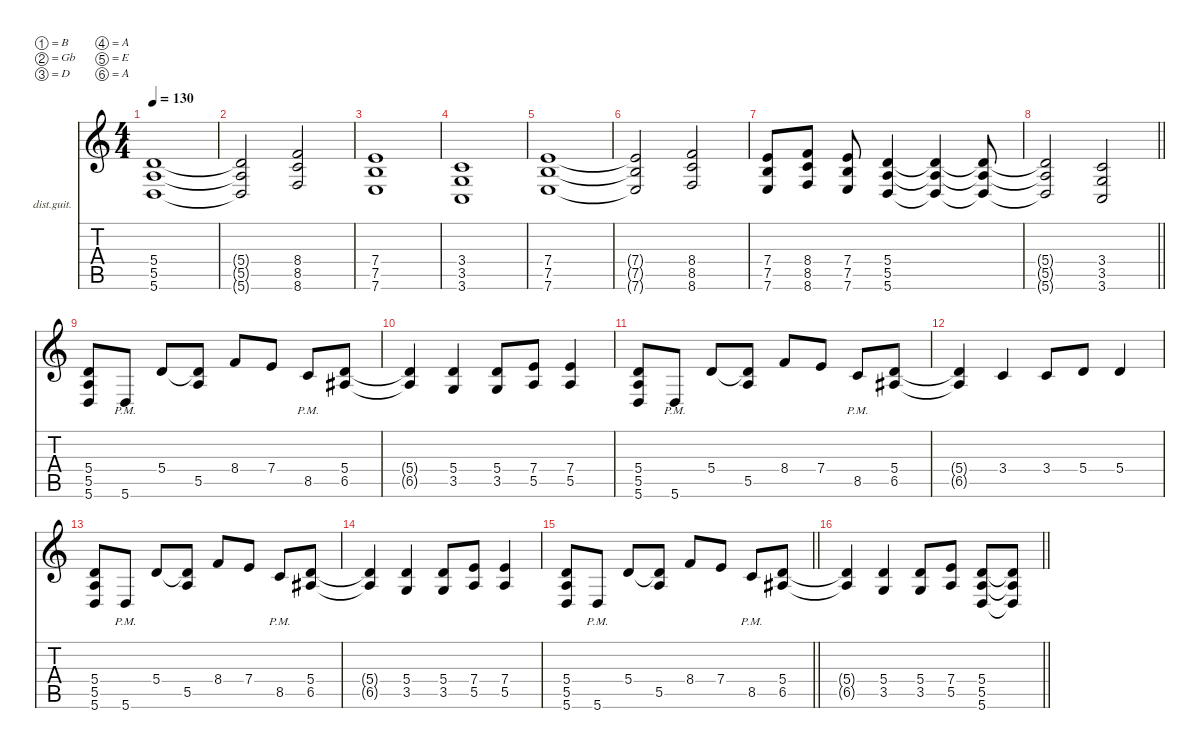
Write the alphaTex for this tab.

\defaultSystemsLayout 4
\hideDynamics
\bracketExtendMode nobrackets
\firstSystemTrackNameOrientation horizontal
\otherSystemsTrackNameOrientation horizontal
\track ("Rhythm" "dist.guit.") {instrument distortionguitar}
\staff {score tabs}
\tuning (B3 Gb3 D3 A2 E2 A1)
\ts (4 4)
\tempo 130
\clef g2
\ks c
(5.4 5.5 5.6).1{dy f beam Up} |
(5.4{t} 5.5{t} 5.6{t}).2{beam Up} (8.4 8.5 8.6).2{beam Up} |
(7.4 7.5 7.6).1{beam Up} |
(3.4 3.5 3.6).1{beam Up} |
(7.4 7.5 7.6).1{beam Up} |
(7.4{t} 7.5{t} 7.6{t}).2{beam Up} (8.4 8.5 8.6).2{beam Up} |
(7.4 7.5 7.6).8{beam Up} (8.4 8.5 8.6).8{beam Up} (7.4 7.5 7.6).8{beam Up} (5.4 5.5 5.6).4{beam Up} (5.4{t} 5.5{t} 5.6{t}).4{beam Up} (5.4{t} 5.5{t} 5.6{t}).8{beam Up} |
\barLineRight lightlight
(5.4{t} 5.5{t} 5.6{t}).2{beam Up} (3.4 3.5 3.6).2{beam Up} |
\section ("" "")
(5.4 5.5 5.6).8{beam Up} 5.6{pm}.8{beam Up} 5.4.8{beam Up} (5.4{t} 5.5).8{beam Up} 8.4.8{beam Up} 7.4.8{beam Up} 8.5{pm}.8{beam Up} (5.4 6.5{acc #}).8{beam Up} |
(5.4{t} 6.5{t acc #}).4{beam Up} (5.4 3.5).4{beam Up} (5.4 3.5).8{beam Up} (7.4 5.5).8{beam Up} (7.4 5.5).4{beam Up} |
(5.4 5.5 5.6).8{beam Up} 5.6{pm}.8{beam Up} 5.4.8{beam Up} (5.4{t} 5.5).8{beam Up} 8.4.8{beam Up} 7.4.8{beam Up} 8.5{pm}.8{beam Up} (5.4 6.5{acc #}).8{beam Up} |
(5.4{t} 6.5{t acc #}).4{beam Up} 3.4.4{beam Up} 3.4.8{beam Up} 5.4.8{beam Up} 5.4.4{beam Up} |
(5.4 5.5 5.6).8{beam Up} 5.6{pm}.8{beam Up} 5.4.8{beam Up} (5.4{t} 5.5).8{beam Up} 8.4.8{beam Up} 7.4.8{beam Up} 8.5{pm}.8{beam Up} (5.4 6.5{acc #}).8{beam Up} |
(5.4{t} 6.5{t acc #}).4{beam Up} (5.4 3.5).4{beam Up} (5.4 3.5).8{beam Up} (7.4 5.5).8{beam Up} (7.4 5.5).4{beam Up} |
\barLineRight lightlight
(5.4 5.5 5.6).8{beam Up} 5.6{pm}.8{beam Up} 5.4.8{beam Up} (5.4{t} 5.5).8{beam Up} 8.4.8{beam Up} 7.4.8{beam Up} 8.5{pm}.8{beam Up} (5.4 6.5{acc #}).8{beam Up} |
\section ("" "")
\barLineRight lightlight
(5.4{t} 6.5{t acc #}).4{beam Up} (5.4 3.5).4{beam Up} (5.4 3.5).8{beam Up} (7.4 5.5).8{beam Up} (5.4 5.5 5.6).8{beam Up} (5.4{t} 5.5{t} 5.6{t}).8{beam Up}
